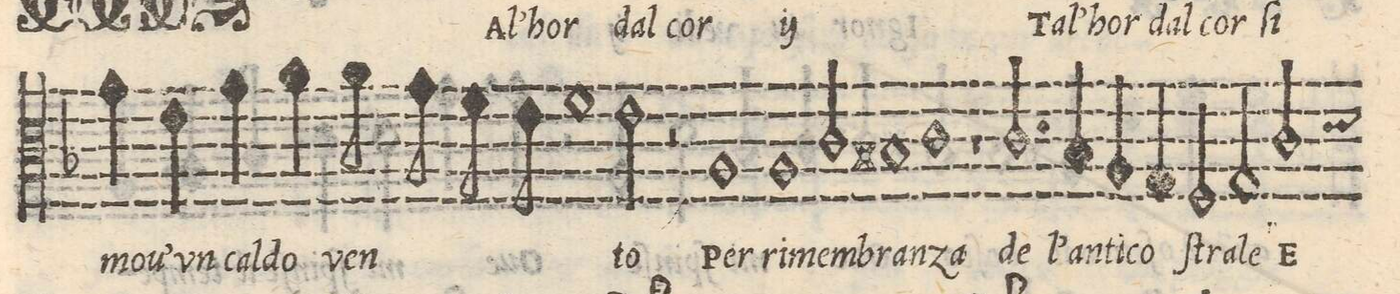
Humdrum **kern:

**kern	**text
*I"TENORE	*
*clefC3	*
*k[b-]	*
*met(c)	*
*M2/1	*
4g\	mo-
4e\	-u'vn
4g\	cal-
4a\	-do
8a\	ven-
8g\	.
8f\	.
8e\	.
1f\	.
=9-	=9-
2e\	-to
2r	.
1A/	Per
=10-	=10-
1A/	ri-
2c/	-mem-
=11-	=11-
1Bn/	-bran-
1c\	-za
=12-	=12-
1r	.
2.c/	de
4B-y/	l'an-
=13-	=13-
4A/	-ti-
4G/	-co
2F/	ſtra-
2G/	-le
2c/	E
=14-	=14-
*-	*-
